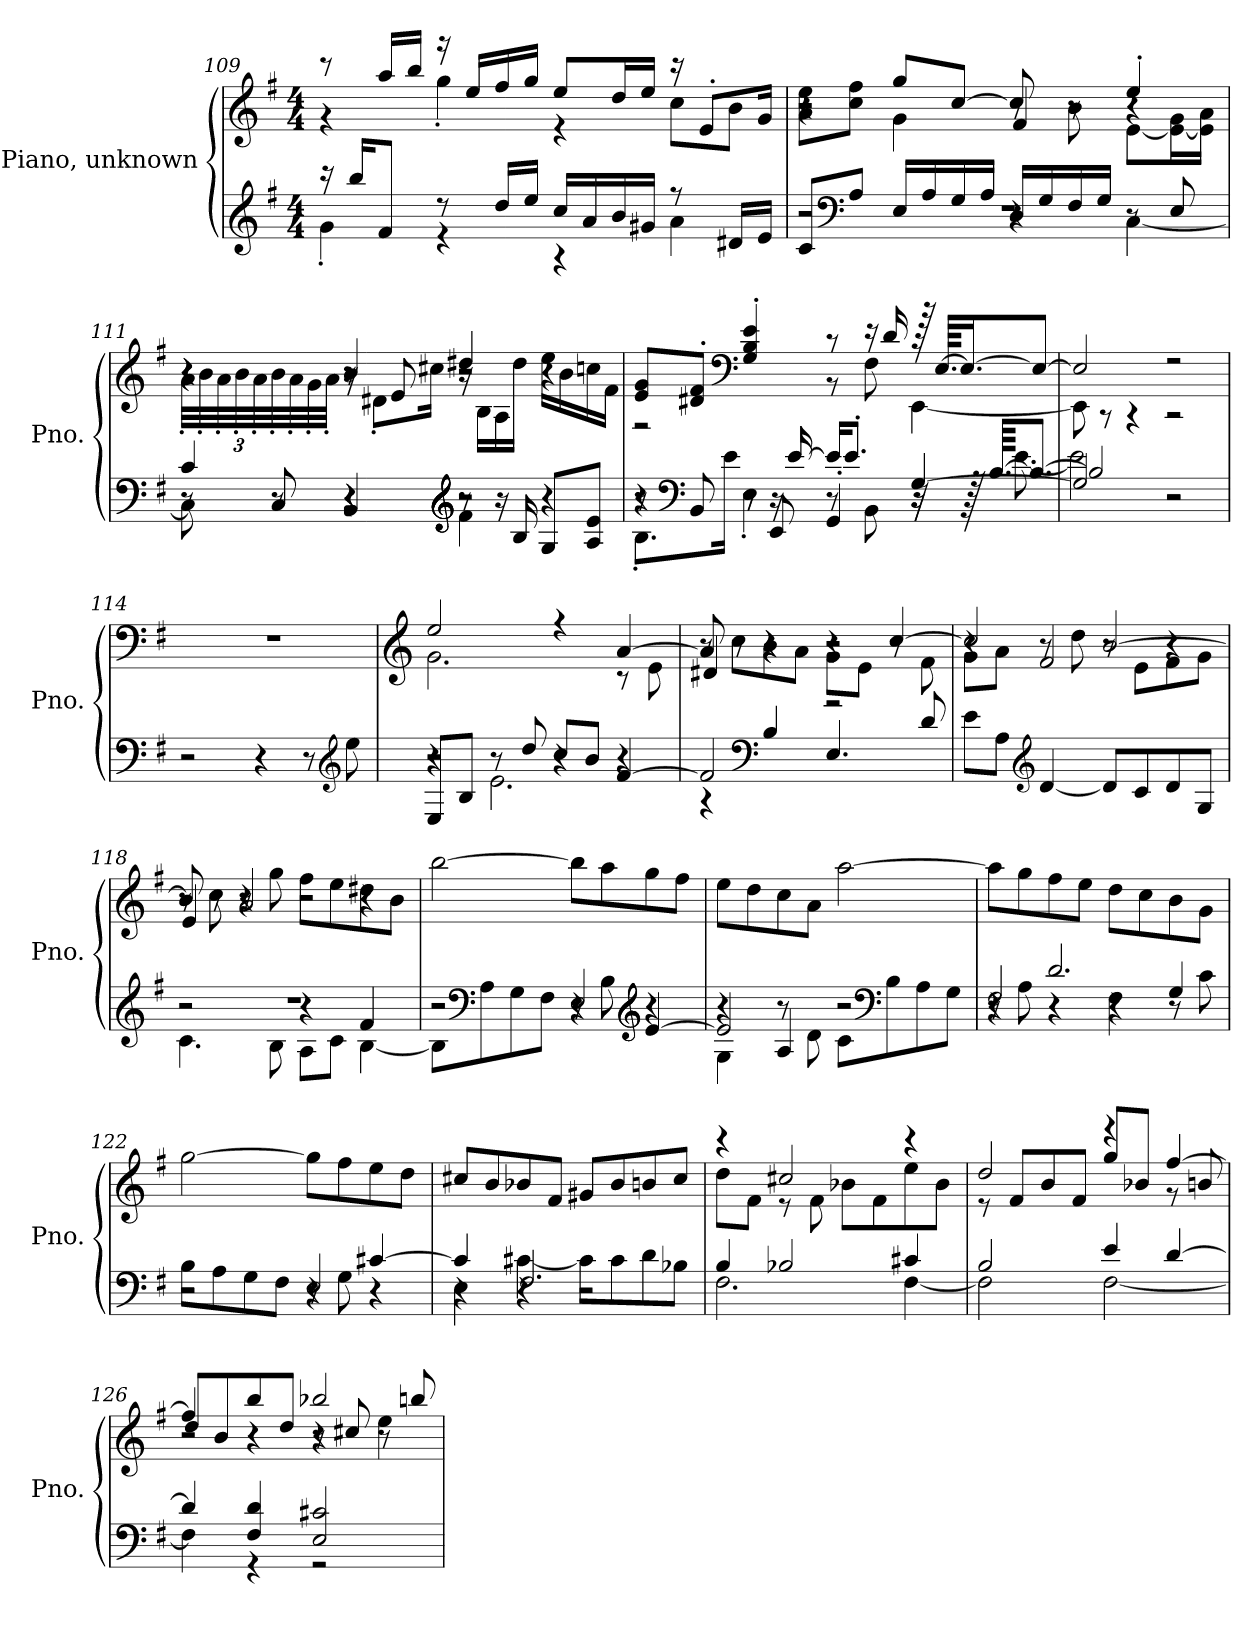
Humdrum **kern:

**kern	**kern
*part1	*part1
*staff2	*staff1
*I"Piano, unknown	*
*I'Pno.	*
*clefG2	*clefG2
*k[f#]	*k[f#]
*M4/4	*M4/4
=109	=109
*^	*^
16r	4g'\	8r	4r
16bb/KL	.	.	.
8f#/J	.	16aa/LL	.
.	.	16bb/JJ	.
8r	4r	16r	4gg'\
.	.	16ee/LL	.
16dd/LL	.	16ff#/	.
16ee/JJ	.	16gg/JJ	.
16cc/LL	4r	8ee/L	4r
16a/	.	.	.
16b/	.	16dd/L	.
16g#X/JJ	.	16ee/JJ	.
8r	4a\	16r	8cc\L
.	.	8e'/L	.
16d#X/LL	.	.	8b\J
16e/JJ	.	16g/Jk	.
!!LO:LB:g=z
=110	=110	=110	=110
*	*^	*	*^
1r	2r	8c/L	4r	8a\ 8ee\L	2r
*clefF4	*	*	*	*	*
.	.	8A/J	.	8cc\ 8ff#\J	.
.	.	16E/LL	8gg/L	4g\	.
.	.	16A/	.	.	.
.	.	16G/	[8cc/J	.	.
.	.	16A/JJ	.	.	.
.	4r	16D/LL	8cc/]	8r	4f#/
.	.	16G/	.	.	.
.	.	16F#/	8r	8b\	.
.	.	16G/JJ	.	.	.
.	[4C\	8r	4ee'/	[8e\L	4r
.	.	8E/	.	16e\_ 16g\L	.
.	.	.	.	16e\] 16a\JJ	.
=111	=111	=111	=111	=111	=111
4c/	8C\]	8r	4r	32a'\LLL	4r
.	.	.	.	32b'\	.
*	*	*	*	*Xbrackettup	*
.	.	.	.	48a'\	.
.	.	.	.	48b'\	.
.	.	.	.	48a'\	.
.	8r	8C/	.	32b'\	.
.	.	.	.	32a'\	.
.	.	.	.	32g'\	.
.	.	.	.	32a'\JJJ	.
4r	4r	4BB/	4b/	16r	8r
.	.	.	.	8d#X'\L	.
.	.	.	.	.	8e/
.	.	.	.	16cc#X\Jk	.
*clefG2	*	*	*	*	*
2r	4f#\	8r	4dd#X/	16r	2r
.	.	.	.	16B\LL	.
.	.	16r	.	16A\	.
.	.	16B/	.	16dd#\JJ	.
.	4r	8G/L	4r	16ee\LL	.
.	.	.	.	16b\	.
.	.	8A/ 8e/J	.	16ccn\	.
.	.	.	.	16f#\JJ	.
*	*	*	*	*v	*v
!!LO:LB:g=z
=112	=112	=112	=112	=112
4r	8.B'\L	8r	8e/ 8g/L	2r
*clefF4	*	*	*	*
.	.	8BB/	8d#X/' 8f#/'J	.
.	16e\Jk	.	.	.
*	*	*	*clefF4	*
8r	4E'\	8r	4G/' 4B/' 4e/'	.
16r	.	8EE/	.	.
[16e/	.	.	.	.
16e/KL]	8r	4GG'/	8r	8r
8.e'/J	.	.	.	.
.	8BB\	.	16r	8F#\
.	.	.	16d#/	.
[4G/	16r	32r	128r	[4EE\
.	.	.	[64.E/KKLL	.
.	.	128r	16.E/J_	.
.	.	[64.B/KKKL	.	.
.	[8.e\	8.B/J_	.	.
.	.	.	8E/J_	.
=113	=113	=113	=113	=113
2G/]	2e\]	2B/]	2E/]	8EE\]
.	.	.	.	8r
.	.	.	.	4r
2r	2r	2r	2r	2r
*v	*v	*v	*	*
*	*v	*v
=114	=114
2r	1r
4r	.
8r	.
*clefG2	*
8ee\	.
!!LO:LB:g=z
=115	=115
*	*clefG2
*^	*^
*	*^	*	*
2r	4r	8E/L	2ee/	2.g\
.	.	8B/J	.	.
.	2.e\	8r	.	.
.	.	8dd/	.	.
4r	.	8cc/L	4r	.
.	.	8b/J	.	.
[4f#/	.	4r	[4a/	8r
.	.	.	.	8e\
*	*v	*v	*	*
=116	=116	=116	=116
*	*	*	*^
2f#/]	4r	8a/]	8r	4d#X/
.	.	8r	8cc\L	.
*clefF4	*	*	*	*
.	4B/	4r	8b\	4r
.	.	.	8a\J	.
2r	4.E/	4r	8g\L	2r
.	.	.	8e\J	.
.	.	[4cc/	8r	.
.	8d/	.	8f#\	.
*v	*v	*	*	*
=117	=117	=117	=117
8e\L	2cc/]	8g\L	4r
8A\J	.	8a\J	.
*clefG2	*	*	*
[4d/	.	8r	2f#/
.	.	8dd\	.
8d/L]	[2b/	8r	.
8c/	.	8e\L	.
8d/	.	8f#\	4r
8G/J	.	8g\J	.
=118	=118	=118	=118
*^	*	*	*
*	*^	*	*	*
1r	4.c\	2r	8b/]	8r	4e/
.	.	.	8r	8cc\	.
.	.	.	2a/	8r	4r
.	8B\	.	.	8gg\	.
.	8A\L	4r	.	8ff#\L	2r
.	8c\J	.	.	8ee\	.
.	[4B\	4f#/	4r	8dd#X\	.
.	.	.	.	8b\J	.
*	*	*	*v	*v	*v
!!LO:LB:g=z
=119	=119	=119	=119
2r	8B\L]	2r	[2bb\
*clefF4	*	*	*
.	8A\	.	.
.	8G\	.	.
.	8F#\J	.	.
4r	8r	2E/	8bb\L]
.	8B\	.	8aa\
*clefG2	*	*	*
[4e/	4r	.	8gg\
.	.	.	8ff#\J
=120	=120	=120	=120
2e/]	4G\	4r	8ee\L
.	.	.	8dd\
.	8r	4A/	8cc\
.	8d\	.	8a\J
2r	8c\L	2r	[2aa\
*clefF4	*	*	*
.	8B\	.	.
.	8A\	.	.
.	8G\J	.	.
=121	=121	=121	=121
4r	8r	2F#/	8aa\L]
.	8A\	.	8gg\
2.d/	4r	.	8ff#\
.	.	.	8ee\J
.	4F#\	4r	8dd\L
.	.	.	8cc\
.	8r	4G/	8b\
.	8c\	.	8g\J
=122	=122	=122	=122
2r	8B\L	2r	[2gg\
.	8A\	.	.
.	8G\	.	.
.	8F#\J	.	.
4r	8r	2E/	8gg\L]
.	8G\	.	8ff#\
[4c#X/	4r	.	8ee\
.	.	.	8dd\J
!!LO:PB:g=z
=123	=123	=123	=123
4c#/]	4E\	4r	8cc#X/L
.	.	.	8b/
4r	[4c#X\	2.F#/	8b-X/
.	.	.	8f#/J
2r	8c#\L]	.	8g#X/L
.	8c#\	.	8b-/
.	8d\	.	8bn/
.	8B-X\J	.	8cc#/J
*	*v	*v	*
=124	=124	=124
*	*	*^
4B/	2.F#\	4r	8dd\L
.	.	.	8f#\J
2B-X/	.	2cc#X/	8r
.	.	.	8f#\
.	.	.	8b-X\L
.	.	.	8f#\
4c#X/	[4F#\	4r	8ee\
.	.	.	8b-\J
=125	=125	=125	=125
2B/	2F#\]	2dd/	8r
.	.	.	8f#/L
.	.	.	8b/
.	.	.	8f#/J
4e/	[2F#\	4r	8gg/L
.	.	.	8b-X/J
[4d/	.	[4ff#/	8r
.	.	.	8bn/
!!LO:LB:g=z
=126	=126	=126	=126
*	*	*	*^
4d/]	4F#\]	4ff#/]	2r	8dd/L
.	.	.	.	8b/
4F#/ 4d/	4r	4r	.	8bb/
.	.	.	.	8dd/J
2E/ 2c#X/	2r	2bb-X/	4r	8r
.	.	.	.	8cc#X/
.	.	.	4ee\	8r
.	.	.	.	8bbn/
*v	*v	*	*	*
*	*v	*v	*v
=	=
*-	*-
